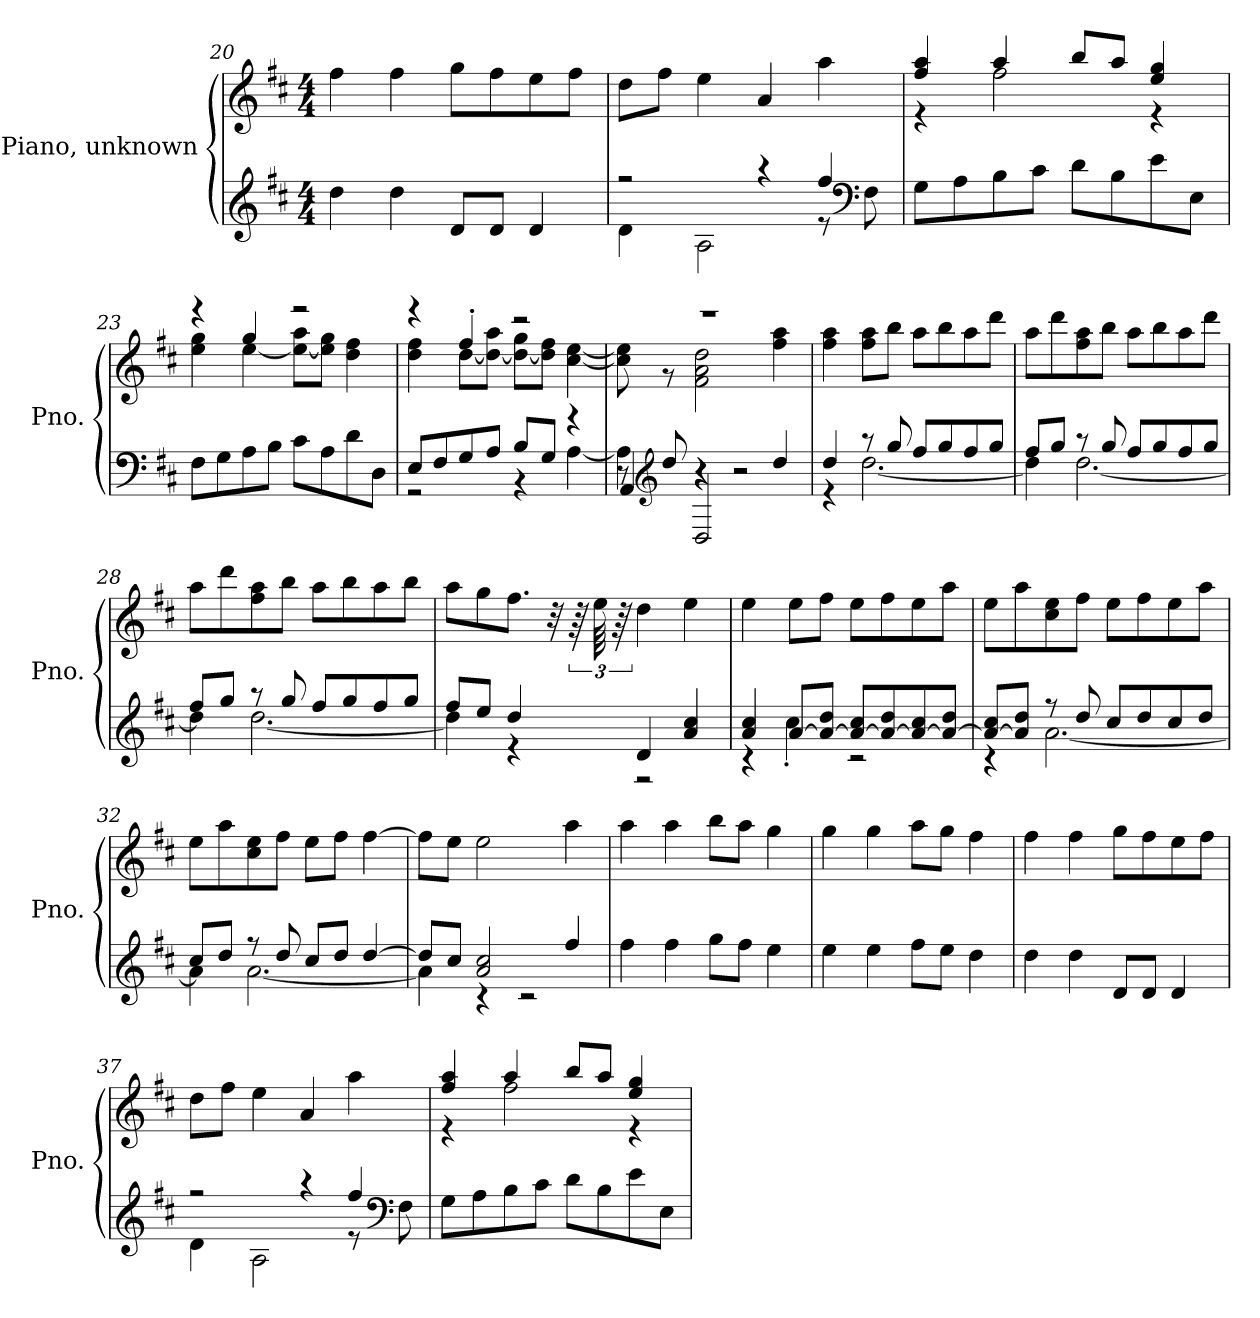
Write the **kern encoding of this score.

**kern	**kern
*part1	*part1
*staff2	*staff1
*I"Piano, unknown	*
*I'Pno.	*
!!LO:LB:g=z
*clefG2	*clefG2
*k[f#c#]	*k[f#c#]
*M4/4	*M4/4
=20	=20
4dd\	4ff#\
4dd\	4ff#\
8d/L	8gg\L
8d/J	8ff#\
4d/	8ee\
.	8ff#\J
=21	=21
*^	*
2r	4d\	8dd\L
.	.	8ff#\J
.	2A\	4ee\
4r	.	4a/
4ff#/	8r	4aa\
*clefF4	*	*
.	8F#\	.
*v	*v	*
=22	=22
*	*^
8G\L	4ff#/ 4aa/	4r
8A\	.	.
8B\	4aa/	2ff#\
8c#\J	.	.
8d\L	8bb/L	.
8B\	8aa/J	.
8e\	4ee/ 4gg/	4r
8E\J	.	.
=23	=23	=23
8F#\L	4r	4ee\ 4gg\
8G\	.	.
8A\	4gg/	[4ee\
8B\J	.	.
8c#\L	2r	8ee\_ 8aa\L
8A\	.	8ee\] 8gg\J
8d\	.	4dd\ 4ff#\
8D\J	.	.
=24	=24	=24
*^	*	*
8E/L	2r	4r	4dd\ 4ff#\
8F#/	.	.	.
8G/	.	4ff#'/	[8dd\L
8A/J	.	.	8dd\_ 8aa\J
8B/L	4r	2r	8dd\_ 8gg\L
8G/J	.	.	8dd\] 8ff#\J
4r	[4A\	.	[4cc#\ [4ee\
!!LO:PB:g=z	!!
=25	=25	=25	=25
*	*^	*	*
8r	4A\]	4AA/	1r	8cc#\] 8ee\]
*clefG2	*	*	*	*
8dd/	.	.	.	8r
2D/	4r	4r	.	2f#\ 2a\ 2dd\
.	2r	2r	.	.
4dd/	.	.	.	4ff#\ 4aa\
*	*v	*v	*	*
*	*	*v	*v
=26	=26	=26
4dd/	4r	4ff#\ 4aa\
8r	[2.dd\	8ff#\ 8aa\L
8gg/	.	8bb\J
8ff#/L	.	8aa\L
8gg/	.	8bb\
8ff#/	.	8aa\
8gg/J	.	8ddd\J
=27	=27	=27
8ff#/L	4dd\]	8aa\L
8gg/J	.	8ddd\
8r	[2.dd\	8ff#\ 8aa\
8gg/	.	8bb\J
8ff#/L	.	8aa\L
8gg/	.	8bb\
8ff#/	.	8aa\
8gg/J	.	8ddd\J
=28	=28	=28
8ff#/L	4dd\]	8aa\L
8gg/J	.	8ddd\
8r	[2.dd\	8ff#\ 8aa\
8gg/	.	8bb\J
8ff#/L	.	8aa\L
8gg/	.	8bb\
8ff#/	.	8aa\
8gg/J	.	8bb\J
!!LO:LB:g=z
=29	=29	=29
8ff#/L	4dd\]	8aa\L
8ee/J	.	8gg\
4dd/	4r	8.ff#\J
.	.	32r
.	.	96r
.	.	96ee\
.	.	96r
4d/	2r	4dd\
4a/ 4cc#/	.	4ee\
=30	=30	=30
4a/ 4cc#/	4r	4ee\
[8a/L	4cc#'\	8ee\L
8a/_ 8dd/J	.	8ff#\J
8a/_ 8cc#/L	2r	8ee\L
8a/_ 8dd/	.	8ff#\
8a/_ 8cc#/	.	8ee\
8a/_ 8dd/J	.	8aa\J
=31	=31	=31
8a/_ 8cc#/L	4r	8ee\L
8a/] 8dd/J	.	8aa\
8r	[2.a\	8cc#\ 8ee\
8dd/	.	8ff#\J
8cc#/L	.	8ee\L
8dd/	.	8ff#\
8cc#/	.	8ee\
8dd/J	.	8aa\J
=32	=32	=32
8cc#/L	4a\]	8ee\L
8dd/J	.	8aa\
8r	[2.a\	8cc#\ 8ee\
8dd/	.	8ff#\J
8cc#/L	.	8ee\L
8dd/J	.	8ff#\J
[4dd/	.	[4ff#\
!!LO:LB:g=z
=33	=33	=33
8dd/L]	4a\]	8ff#\L]
8cc#/J	.	8ee\J
2a/ 2cc#/	4r	2ee\
.	2r	.
4ff#/	.	4aa\
*v	*v	*
=34	=34
4ff#\	4aa\
4ff#\	4aa\
8gg\L	8bb\L
8ff#\J	8aa\J
4ee\	4gg\
=35	=35
4ee\	4gg\
4ee\	4gg\
8ff#\L	8aa\L
8ee\J	8gg\J
4dd\	4ff#\
=36	=36
4dd\	4ff#\
4dd\	4ff#\
8d/L	8gg\L
8d/J	8ff#\
4d/	8ee\
.	8ff#\J
=37	=37
*^	*
2r	4d\	8dd\L
.	.	8ff#\J
.	2A\	4ee\
4r	.	4a/
4ff#/	8r	4aa\
*clefF4	*	*
.	8F#\	.
*v	*v	*
=38	=38
*	*^
8G\L	4ff#/ 4aa/	4r
8A\	.	.
8B\	4aa/	2ff#\
8c#\J	.	.
8d\L	8bb/L	.
8B\	8aa/J	.
8e\	4ee/ 4gg/	4r
8E\J	.	.
*	*v	*v
=	=
*-	*-
